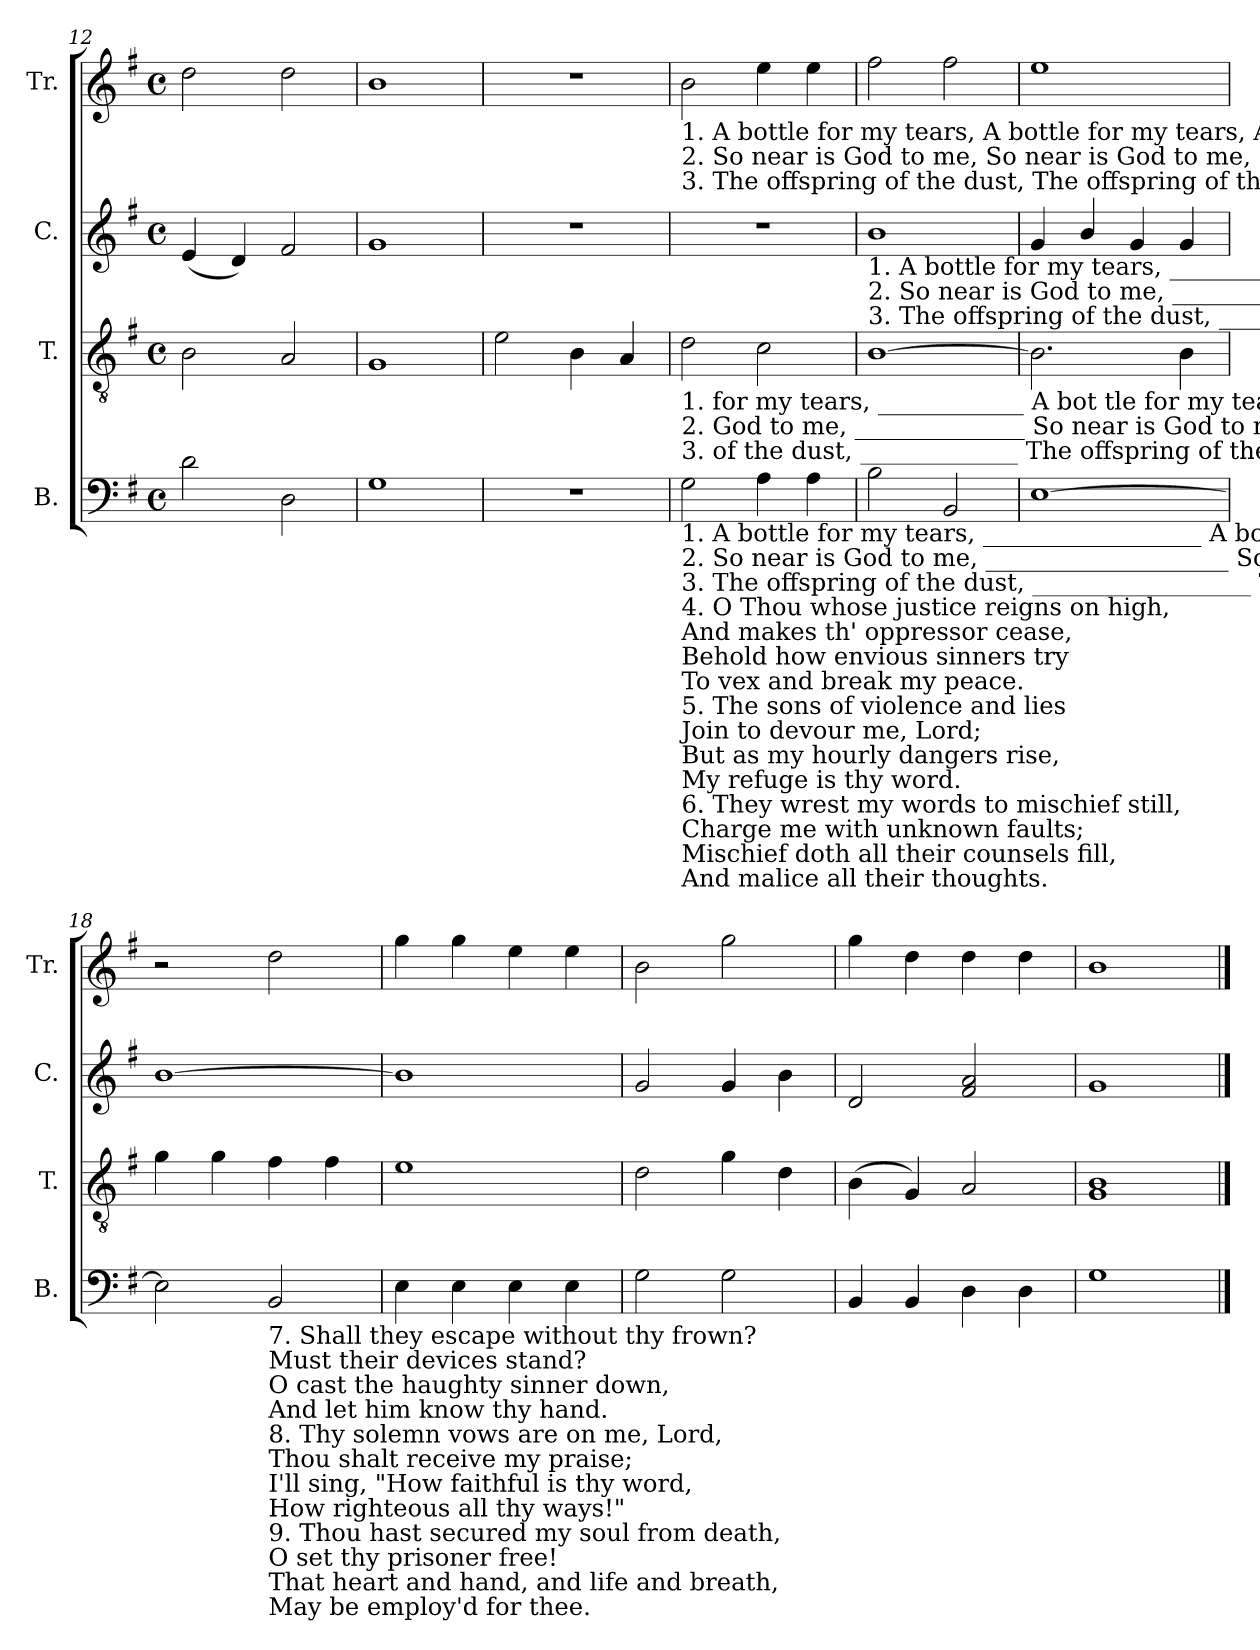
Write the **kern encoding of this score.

**kern	**kern	**kern	**kern
*part4	*part3	*part2	*part1
*staff4	*staff3	*staff2	*staff1
*I"B.	*I"T.	*I"C.	*I"Tr.
*I'B.	*I'T.	*I'C.	*I'Tr.
*clefF4	*clefGv2	*clefG2	*clefG2
*k[f#]	*k[f#]	*k[f#]	*k[f#]
*M4/4	*M4/4	*M4/4	*M4/4
*met(c)	*met(c)	*met(c)	*met(c)
=12	=12	=12	=12
2d\	2B\	(4e/	2dd\
.	.	4d/)	.
2D\	2A/	2f#/	2dd\
=13	=13	=13	=13
1G	1G	1g	1b
=14	=14	=14	=14
1r	2e\	1r	1r
.	4B\	.	.
.	4A/	.	.
!!LO:LB:g=z
=15	=15	=15	=15
!	!	!	!LO:TX:b:t=1. A     bottle    for   my    tears,                                   A              bottle  for  my  tears,    A        bottle   for  my   tears.
!	!	!	!LO:TX:b:t=2. So   near  is  God  to     me,                                      So            near is  God  to   me,      So      near  is  God  to  me.
!	!	!	!LO:TX:b:t=3. The  offspring  of  the  dust,                                  The      offspring  of  the  dust,    The  offspring  of  the  dust.
!	!LO:TX:b:t=1. for    my         tears, ____________            A     bot tle   for  my  tears,                   A       bot tle    for         my       tears.	!	!
!	!LO:TX:b:t=2. God   to          me,  ______________            So   near is  God  to    me,                      So    near  is   God        to          me.	!	!
!	!LO:TX:b:t=3. of      the         dust, _____________         The  offspring  of  the  dust,                 The  offspring  of          the      dust.	!	!
!LO:TX:b:t=1. A      bottle    for   my    tears, __________________        A            bottle  for  my  tears,   A          bottle   for  my  tears.	!	!	!
!LO:TX:b:t=2. So    near is   God  to     me, ____________________         So        near is  God  to   me,      So       near  is  God  to   me.	!	!	!
!LO:TX:b:t=3. The  offspring  of  the  dust, __________________         The      offspring of the dust,   The    offspring  of  the  dust.	!	!	!
!LO:TX:b:t=4. O Thou whose justice reigns on high,	!	!	!
!LO:TX:b:t=And makes th' oppressor cease,	!	!	!
!LO:TX:b:t=Behold how envious sinners try	!	!	!
!LO:TX:b:t=To vex and break my peace.	!	!	!
!LO:TX:b:t=5. The sons of violence and lies	!	!	!
!LO:TX:b:t=Join to devour me, Lord;	!	!	!
!LO:TX:b:t=But as my hourly dangers rise,	!	!	!
!LO:TX:b:t=My refuge is thy word.	!	!	!
!LO:TX:b:t=6. They wrest my words to mischief still,	!	!	!
!LO:TX:b:t=Charge me with unknown faults;	!	!	!
!LO:TX:b:t=Mischief doth all their counsels fill,	!	!	!
!LO:TX:b:t=And malice all their thoughts.	!	!	!
2G\	2d\	1r	2b\
4A\	2c\	.	4ee\
4A\	.	.	4ee\
=16	=16	=16	=16
!	!	!LO:TX:b:t=1. A                bottle  for my   tears, ____________________                   A       bot tle   for         my        tears.	!
!	!	!LO:TX:b:t=2. So              near is God to   me,  ______________________                   So     near is   God       to           me.	!
!	!	!LO:TX:b:t=3. The           offspring of the dust, ____________________                   The  offspring  of       the         dust.	!
2B\	[1B	1b	2ff#\
2BB/	.	.	2ff#\
=17	=17	=17	=17
[1E	2.B\]	4g/	1ee
.	.	4b/	.
.	.	4g/	.
.	4B\	4g/	.
=18	=18	=18	=18
2E\]	4g\	[1b	2r
.	4g\	.	.
!LO:TX:b:t=7. Shall they escape without thy frown?	!	!	!
!LO:TX:b:t=Must their devices stand?	!	!	!
!LO:TX:b:t=O cast the haughty sinner down,	!	!	!
!LO:TX:b:t=And let him know thy hand.	!	!	!
!LO:TX:b:t=8. Thy solemn vows are on me, Lord,	!	!	!
!LO:TX:b:t=Thou shalt receive my praise;	!	!	!
!LO:TX:b:t=I'll sing, "How faithful is thy word,	!	!	!
!LO:TX:b:t=How righteous all thy ways!"	!	!	!
!LO:TX:b:t=9. Thou hast secured my soul from death,	!	!	!
!LO:TX:b:t=O set thy prisoner free!	!	!	!
!LO:TX:b:t=That heart and hand, and life and breath,	!	!	!
!LO:TX:b:t=May be employ'd for thee.	!	!	!
2BB/	4f#\	.	2dd\
.	4f#\	.	.
=19	=19	=19	=19
4E\	1e	1b]	4gg\
4E\	.	.	4gg\
4E\	.	.	4ee\
4E\	.	.	4ee\
=20	=20	=20	=20
2G\	2d\	2g/	2b\
2G\	4g\	4g/	2gg\
.	4d\	4b\	.
=21	=21	=21	=21
4BB/	(4B\	2d/	4gg\
4BB/	4G/)	.	4dd\
4D\	2A/	2f#/ 2a/	4dd\
4D\	.	.	4dd\
=22	=22	=22	=22
1G	1G 1B	1g	1b
==	==	==	==
*-	*-	*-	*-
